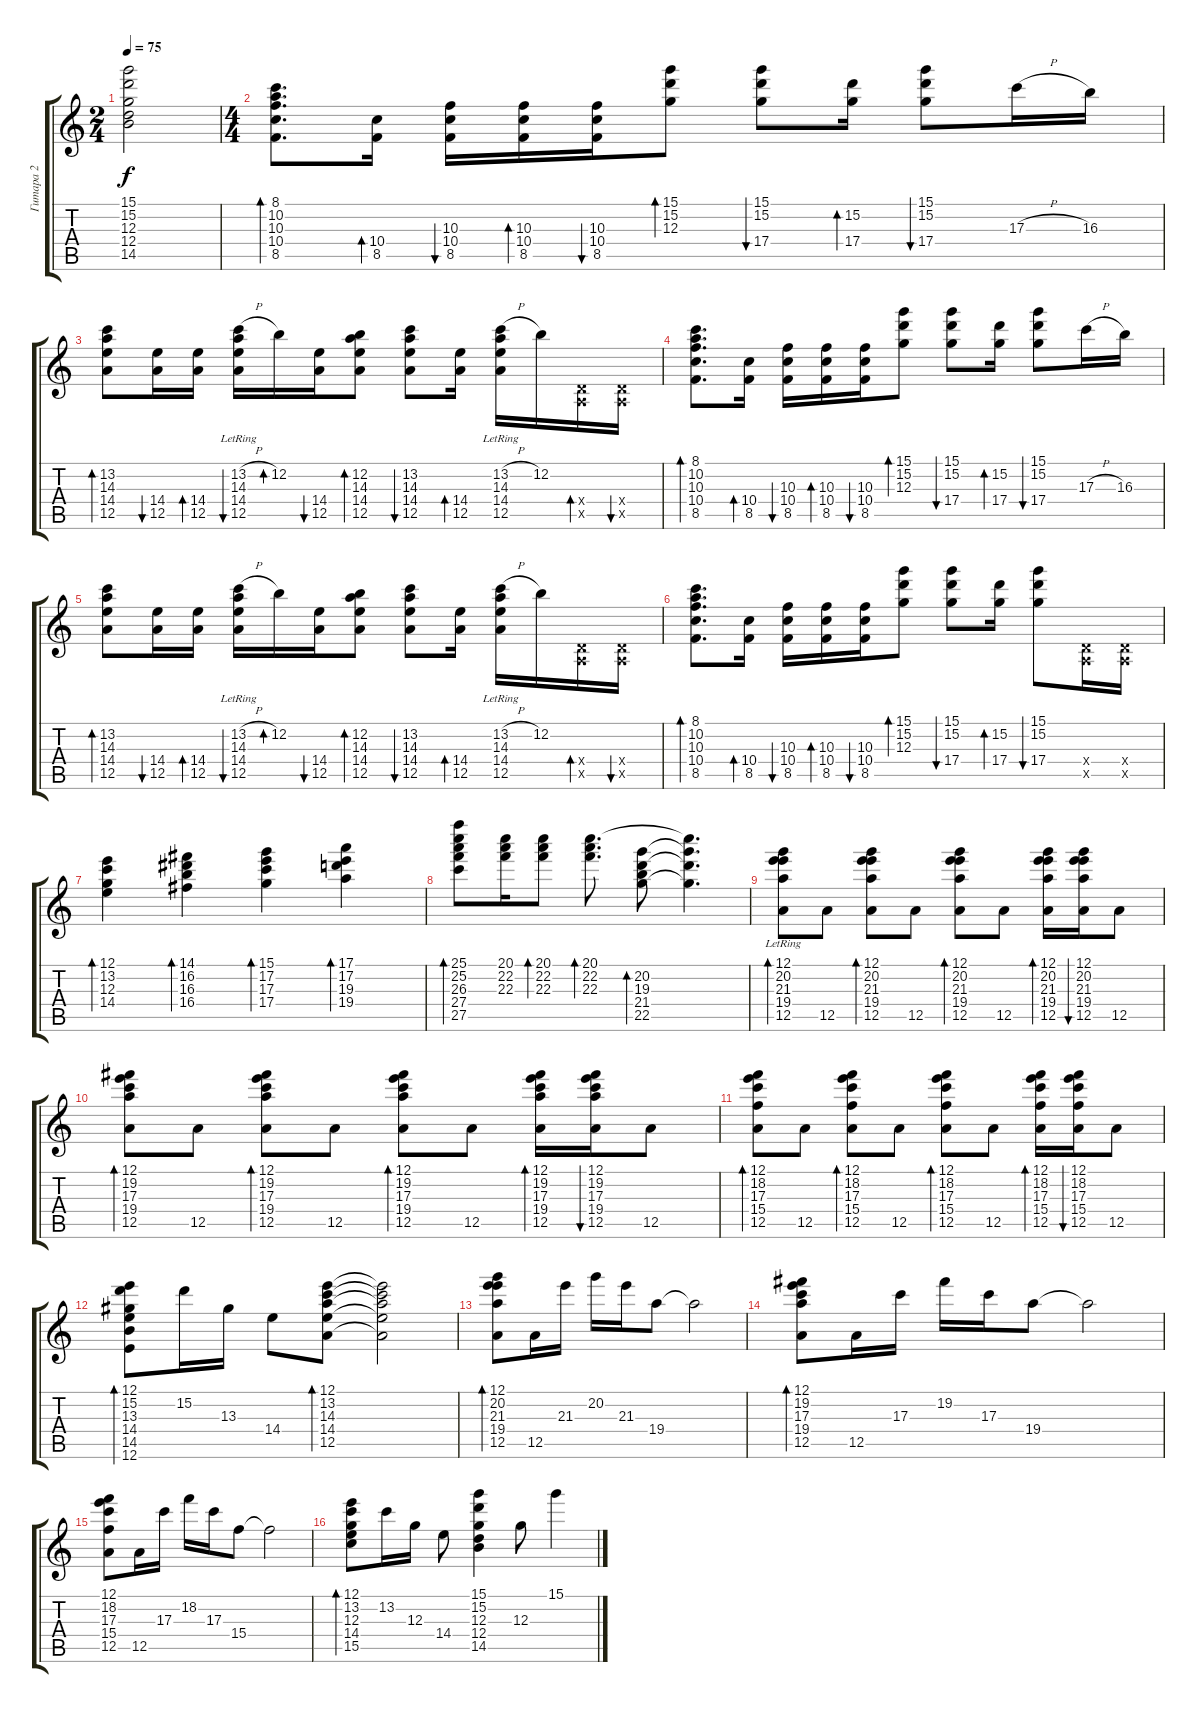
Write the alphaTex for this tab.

\track ("Гитара 2" "Гитара 2") {instrument acousticguitarsteel}
\staff {score tabs}
\tuning (E4 B3 G3 D3 A2 E2) {hide}
\ts (2 4)
\tempo 75
\clef g2
\ks c
(15.1{t} 15.2{t} 12.3{t} 12.4{t} 14.5{t}).2{dy f} |
\ts (4 4)
(8.1 10.2 10.3 10.4 8.5).8{d bd 60} (10.4 8.5).16{bd 60} (10.3 10.4 8.5).16{bu 60} (10.3 10.4 8.5).16{bd 60} (10.3 10.4 8.5).16{bu 60} (15.1 15.2 12.3).8{bd 60} (15.1 15.2 17.4).8{bu 60} (15.2 17.4).16{bd 60} (15.1 15.2 17.4).8{bu 60} 17.3{h}.16 16.3.16 |
(13.2 14.3 14.4 12.5).8{bd 60} (14.4 12.5).16{bu 60} (14.4 12.5).16{bd 60} (13.2{h} 14.3{lr} 14.4{lr} 12.5{lr}).16{bu 60} 12.2.16{bd 60} (14.4 12.5).16{bu 60} (12.2 14.3 14.4 12.5).8{bd 60} (13.2 14.3 14.4 12.5).8{bu 60} (14.4 12.5).16{bd 60} (13.2{h} 14.3{lr} 14.4{lr} 12.5{lr}).16 12.2.16 (0.4{x} 0.5{x}).16{bd 60} (0.4{x} 0.5{x}).16{bu 60} |
(8.1 10.2 10.3 10.4 8.5).8{d bd 60} (10.4 8.5).16{bd 60} (10.3 10.4 8.5).16{bu 60} (10.3 10.4 8.5).16{bd 60} (10.3 10.4 8.5).16{bu 60} (15.1 15.2 12.3).8{bd 60} (15.1 15.2 17.4).8{bu 60} (15.2 17.4).16{bd 60} (15.1 15.2 17.4).8{bu 60} 17.3{h}.16 16.3.16 |
(13.2 14.3 14.4 12.5).8{bd 60} (14.4 12.5).16{bu 60} (14.4 12.5).16{bd 60} (13.2{h} 14.3{lr} 14.4{lr} 12.5{lr}).16{bu 60} 12.2.16{bd 60} (14.4 12.5).16{bu 60} (12.2 14.3 14.4 12.5).8{bd 60} (13.2 14.3 14.4 12.5).8{bu 60} (14.4 12.5).16{bd 60} (13.2{h} 14.3{lr} 14.4{lr} 12.5{lr}).16 12.2.16 (0.4{x} 0.5{x}).16{bd 60} (0.4{x} 0.5{x}).16{bu 60} |
(8.1 10.2 10.3 10.4 8.5).8{d bd 60} (10.4 8.5).16{bd 60} (10.3 10.4 8.5).16{bu 60} (10.3 10.4 8.5).16{bd 60} (10.3 10.4 8.5).16{bu 60} (15.1 15.2 12.3).8{bd 60} (15.1 15.2 17.4).8{bu 60} (15.2 17.4).16{bd 60} (15.1 15.2 17.4).8{bu 60} (0.4{x} 0.5{x}).16 (0.4{x} 0.5{x}).16 |
(12.1 13.2 12.3 14.4).4{bd 240} (14.1 16.2 16.3 16.4).4{bd 240} (15.1 17.2 17.3 17.4).4{bd 240} (17.1 17.2 19.3 19.4).4{bd 240} |
(25.1 25.2 26.3 27.4 27.5).8{bd 120} (20.1 22.2 22.3).16 (20.1 22.2 22.3).8{bd 120} (20.1 22.2 22.3).8{d bd 120} (20.2 19.3 21.4 22.5).8{bd 120} (20.1{t} 20.2{t} 19.3{t} 22.5{t}).4{d} |
(12.1 20.2 21.3 19.4 12.5{lr}).8{bd 60} 12.5.8 (12.1 20.2 21.3 19.4 12.5).8{bd 60} 12.5.8 (12.1 20.2 21.3 19.4 12.5).8{bd 60} 12.5.8 (12.1 20.2 21.3 19.4 12.5).16{bd 60} (12.1 20.2 21.3 19.4 12.5).16{bu 60} 12.5.8 |
(12.1 19.2 17.3 19.4 12.5).8{bd 60} 12.5.8 (12.1 19.2 17.3 19.4 12.5).8{bd 60} 12.5.8 (12.1 19.2 17.3 19.4 12.5).8{bd 60} 12.5.8 (12.1 19.2 17.3 19.4 12.5).16{bd 60} (12.1 19.2 17.3 19.4 12.5).16{bu 60} 12.5.8 |
(12.1 18.2 17.3 15.4 12.5).8{bd 60} 12.5.8 (12.1 18.2 17.3 15.4 12.5).8{bd 60} 12.5.8 (12.1 18.2 17.3 15.4 12.5).8{bd 60} 12.5.8 (12.1 18.2 17.3 15.4 12.5).16{bd 60} (12.1 18.2 17.3 15.4 12.5).16{bu 60} 12.5.8 |
(12.1 15.2 13.3 14.4 14.5 12.6).8{bd 60} 15.2.16 13.3.16 14.4.8 (12.1 13.2 14.3 14.4 12.5).8{bd 30} (12.1{t} 13.2{t} 14.3{t} 14.4{t} 12.5{t}).2 |
(12.1 20.2 21.3 19.4 12.5).8{bd 60} 12.5.16 21.3.16 20.2.16 21.3.16 19.4.8 19.4{t}.2 |
(12.1 19.2 17.3 19.4 12.5).8{bd 60} 12.5.16 17.3.16 19.2.16 17.3.16 19.4.8 19.4{t}.2 |
(12.1 18.2 17.3 15.4 12.5).8 12.5.16 17.3.16 18.2.16 17.3.16 15.4.8 15.4{t}.2 |
(12.1 13.2 12.3 14.4 15.5).8{bd 60} 13.2.16 12.3.16 14.4.8 (15.1 15.2 12.3 12.4 14.5).4 12.3.8 15.1.4
